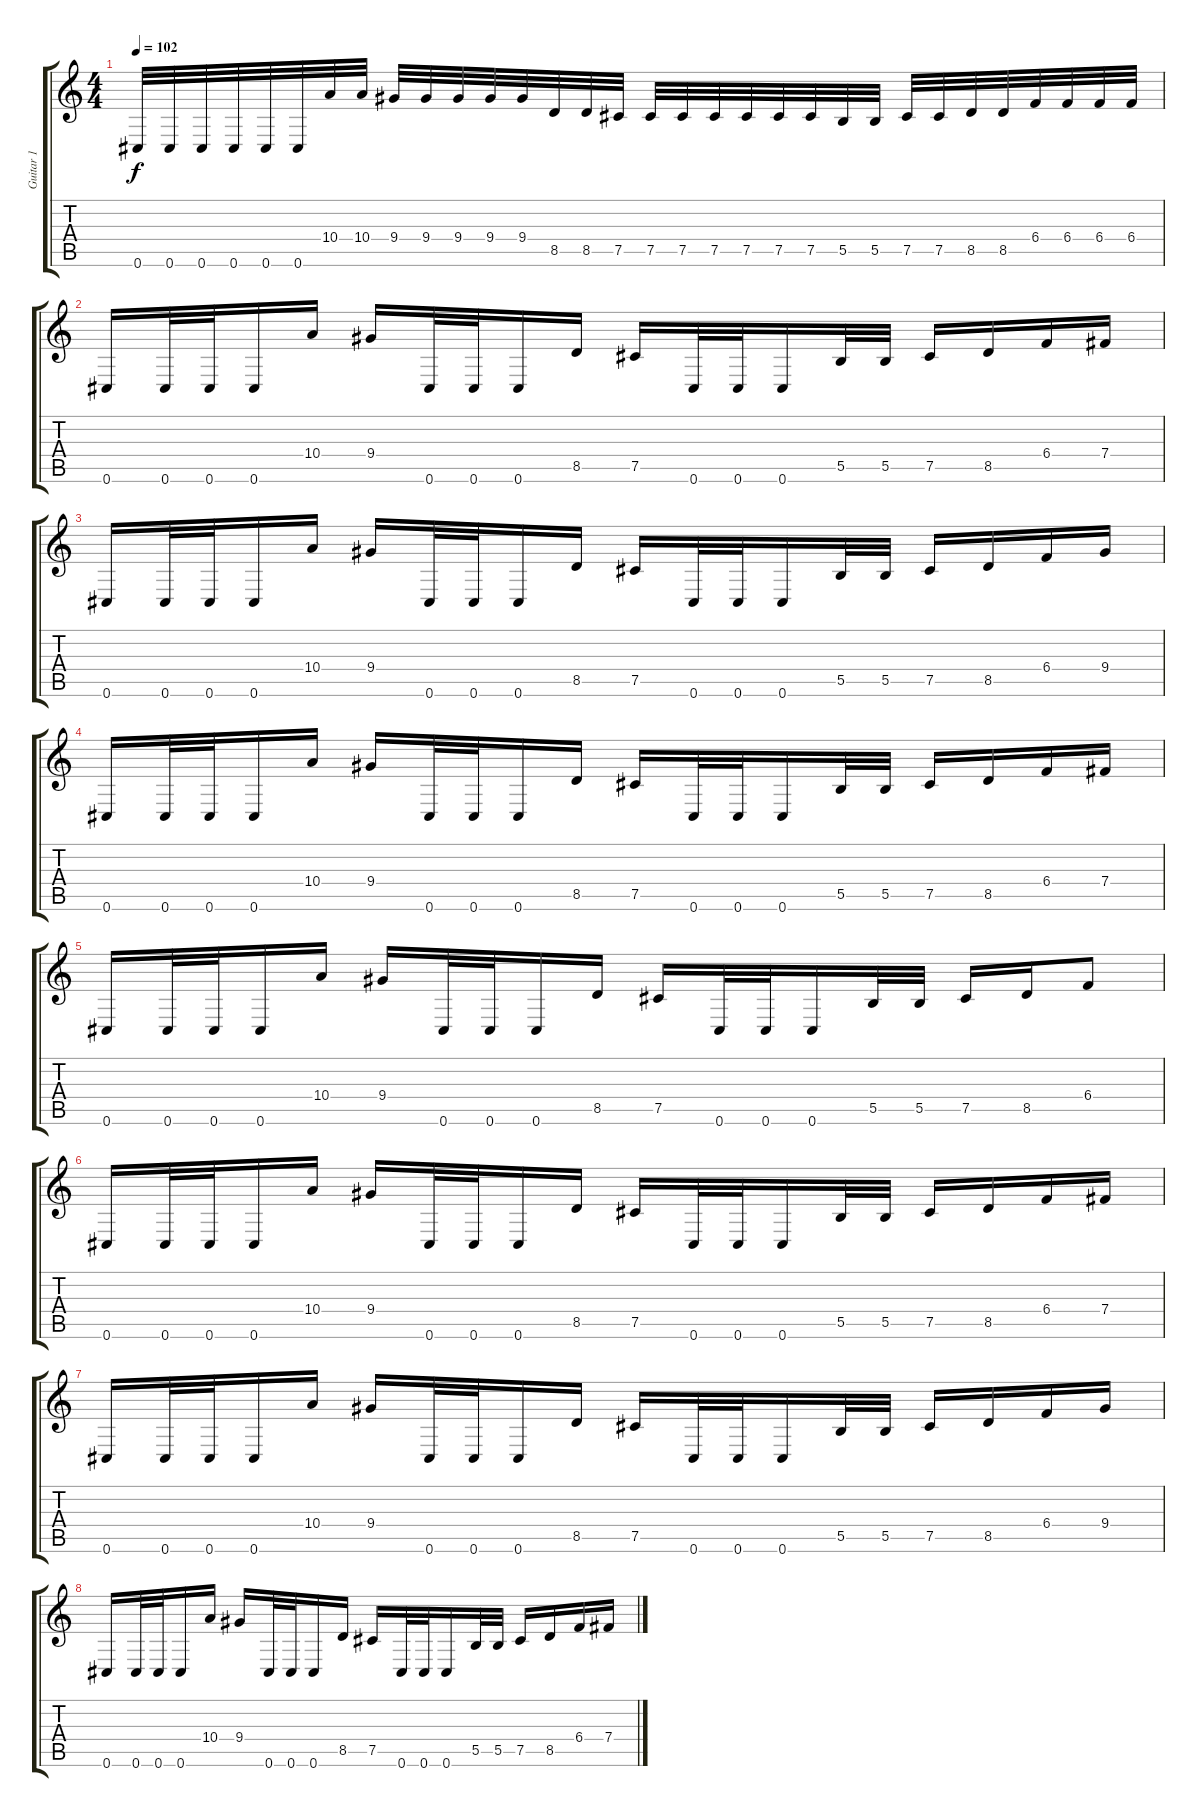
\track ("Guitar 1" "Guitar 1") {instrument overdrivenguitar}
\staff {score tabs}
\tuning (Db4 Ab3 E3 B2 Gb2 Db2) {hide}
\ts (4 4)
\tempo 102
\clef g2
\ks c
0.6.32{dy f} 0.6.32 0.6.32 0.6.32 0.6.32 0.6.32 10.4.32 10.4.32 9.4.32 9.4.32 9.4.32 9.4.32 9.4.32 8.5.32 8.5.32 7.5.32 7.5.32 7.5.32 7.5.32 7.5.32 7.5.32 7.5.32 5.5.32 5.5.32 7.5.32 7.5.32 8.5.32 8.5.32 6.4.32 6.4.32 6.4.32 6.4.32 |
\section ("" "")
0.6.16 0.6.32 0.6.32 0.6.16 10.4.16 9.4.16 0.6.32 0.6.32 0.6.16 8.5.16 7.5.16 0.6.32 0.6.32 0.6.16 5.5.32 5.5.32 7.5.16 8.5.16 6.4.16 7.4.16 |
0.6.16 0.6.32 0.6.32 0.6.16 10.4.16 9.4.16 0.6.32 0.6.32 0.6.16 8.5.16 7.5.16 0.6.32 0.6.32 0.6.16 5.5.32 5.5.32 7.5.16 8.5.16 6.4.16 9.4.16 |
0.6.16 0.6.32 0.6.32 0.6.16 10.4.16 9.4.16 0.6.32 0.6.32 0.6.16 8.5.16 7.5.16 0.6.32 0.6.32 0.6.16 5.5.32 5.5.32 7.5.16 8.5.16 6.4.16 7.4.16 |
0.6.16 0.6.32 0.6.32 0.6.16 10.4.16 9.4.16 0.6.32 0.6.32 0.6.16 8.5.16 7.5.16 0.6.32 0.6.32 0.6.16 5.5.32 5.5.32 7.5.16 8.5.16 6.4.8 |
0.6.16 0.6.32 0.6.32 0.6.16 10.4.16 9.4.16 0.6.32 0.6.32 0.6.16 8.5.16 7.5.16 0.6.32 0.6.32 0.6.16 5.5.32 5.5.32 7.5.16 8.5.16 6.4.16 7.4.16 |
0.6.16 0.6.32 0.6.32 0.6.16 10.4.16 9.4.16 0.6.32 0.6.32 0.6.16 8.5.16 7.5.16 0.6.32 0.6.32 0.6.16 5.5.32 5.5.32 7.5.16 8.5.16 6.4.16 9.4.16 |
0.6.16 0.6.32 0.6.32 0.6.16 10.4.16 9.4.16 0.6.32 0.6.32 0.6.16 8.5.16 7.5.16 0.6.32 0.6.32 0.6.16 5.5.32 5.5.32 7.5.16 8.5.16 6.4.16 7.4.16
